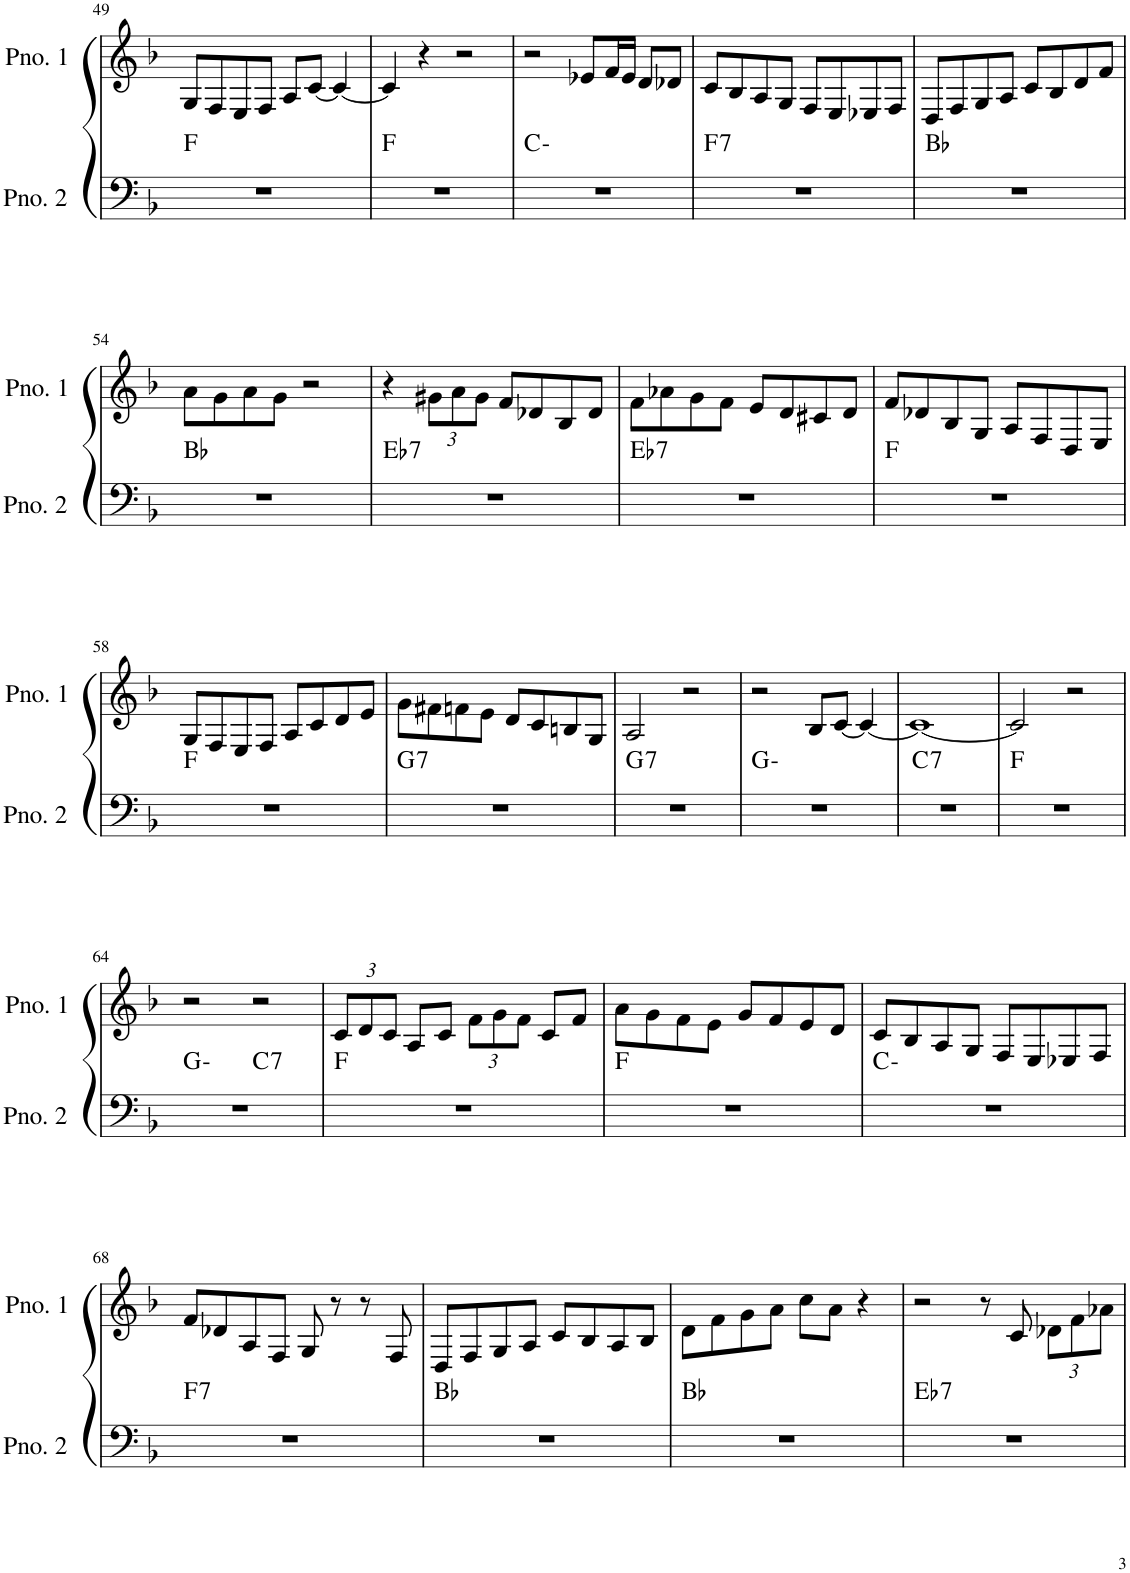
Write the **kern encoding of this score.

**kern	**harte	**kern
*part2	*part2	*part1
*staff2	*	*staff1
*I"ピアノ 2	*	*I"ピアノ 1
!!LO:PB:g=z
*clefF4	*	*clefG2
*k[b-]	*	*k[b-]
*M4/4	*	*M4/4
=49	=49	=49
1r	F:maj	8G/L
.	.	8F/
.	.	8E/
.	.	8F/J
.	.	8A/L
.	.	[8c/J
.	.	4c/_
=50	=50	=50
1r	F:maj	4c/]
.	.	4r
.	.	2r
=51	=51	=51
1r	C:min	2r
.	.	8e-X/L
.	.	16f/L
.	.	16e-/JJ
.	.	8d/L
.	.	8d-X/J
=52	=52	=52
!	!LO:H:kt=7	!
1r	F:7	8c/L
.	.	8B-/
.	.	8A/
.	.	8G/J
.	.	8F/L
.	.	8E/
.	.	8E-X/
.	.	8F/J
=53	=53	=53
1r	Bb:maj	8D/L
.	.	8F/
.	.	8G/
.	.	8A/J
.	.	8c/L
.	.	8B-/
.	.	8d/
.	.	8f/J
!!LO:LB:g=z
=54	=54	=54
1r	Bb:maj	8a\L
.	.	8g\
.	.	8a\
.	.	8g\J
.	.	2r
=55	=55	=55
!	!LO:H:kt=7	!
1r	Eb:7	4r
*	*	*Xbrackettup
.	.	12g#X\L
.	.	12a\
.	.	12g#\J
.	.	8f/L
.	.	8d-X/
.	.	8B-/
.	.	8d-/J
=56	=56	=56
!	!LO:H:kt=7	!
1r	Eb:7	8f\L
.	.	8a-X\
.	.	8g\
.	.	8f\J
.	.	8e/L
.	.	8d/
.	.	8c#X/
.	.	8d/J
=57	=57	=57
1r	F:maj	8f/L
.	.	8d-X/
.	.	8B-/
.	.	8G/J
.	.	8A/L
.	.	8F/
.	.	8D/
.	.	8E/J
!!LO:LB:g=z
=58	=58	=58
1r	F:maj	8G/L
.	.	8F/
.	.	8E/
.	.	8F/J
.	.	8A/L
.	.	8c/
.	.	8d/
.	.	8e/J
=59	=59	=59
!	!LO:H:kt=7	!
1r	G:7	8g\L
.	.	8f#X\
.	.	8fn\
.	.	8e\J
.	.	8d/L
.	.	8c/
.	.	8Bn/
.	.	8G/J
=60	=60	=60
!	!LO:H:kt=7	!
1r	G:7	2A/
.	.	2r
=61	=61	=61
1r	G:min	2r
.	.	8B-/L
.	.	[8c/J
.	.	4c/_
=62	=62	=62
!	!LO:H:kt=7	!
1r	C:7	1c_
=63	=63	=63
1r	F:maj	2c/]
.	.	2r
!!LO:LB:g=z
=64	=64	=64
*^	*	*
1r	2ryy	G:min	2r
!	!	!LO:H:kt=7	!
.	2ryy	C:7	2r
*v	*v	*	*
=65	=65	=65
1r	F:maj	12c/L
.	.	12d/
.	.	12c/J
.	.	8A/L
.	.	8c/J
.	.	12f\L
.	.	12g\
.	.	12f\J
.	.	8c/L
.	.	8f/J
=66	=66	=66
1r	F:maj	8a\L
.	.	8g\
.	.	8f\
.	.	8e\J
.	.	8g/L
.	.	8f/
.	.	8e/
.	.	8d/J
=67	=67	=67
1r	C:min	8c/L
.	.	8B-/
.	.	8A/
.	.	8G/J
.	.	8F/L
.	.	8E/
.	.	8E-X/
.	.	8F/J
!!LO:LB:g=z
=68	=68	=68
!	!LO:H:kt=7	!
1r	F:7	8f/L
.	.	8d-X/
.	.	8A/
.	.	8F/J
.	.	8G/
.	.	8r
.	.	8r
.	.	8F/
=69	=69	=69
1r	Bb:maj	8D/L
.	.	8F/
.	.	8G/
.	.	8A/J
.	.	8c/L
.	.	8B-/
.	.	8A/
.	.	8B-/J
=70	=70	=70
1r	Bb:maj	8d\L
.	.	8f\
.	.	8g\
.	.	8a\J
.	.	8cc\L
.	.	8a\J
.	.	4r
=71	=71	=71
!	!LO:H:kt=7	!
1r	Eb:7	2r
.	.	8r
.	.	8c/
.	.	12d-X\L
.	.	12f\
.	.	12a-X\J
=	=	=
*-	*-	*-
